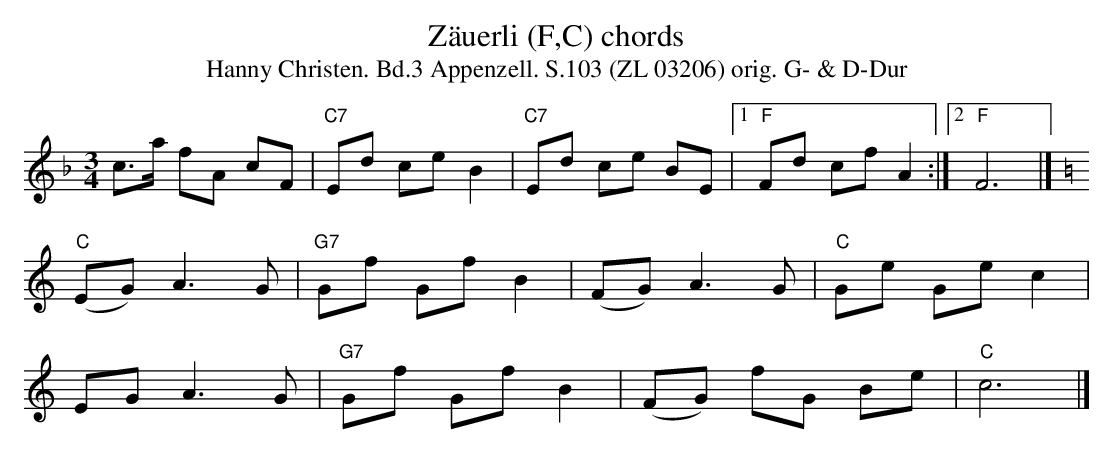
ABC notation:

X:1
T:Zäuerli (F,C) chords
T:Hanny Christen. Bd.3 Appenzell. S.103 (ZL 03206) orig. G- & D-Dur
M:3/4
L:1/8
K:Fmaj%%MIDI gchordon
c>a fA cF | "C7"Ed ce B2 | "C7"Ed ce BE |1 "F"Fd cf A2 :|2 "F"F6 |]
K:Cmaj
"C"(EG) A3 G | "G7"Gf Gf B2 | (FG) A3 G | "C"Ge Ge c2 |
EG A3 G | "G7"Gf Gf B2 | (FG) fG Be | "C"c6 |]
